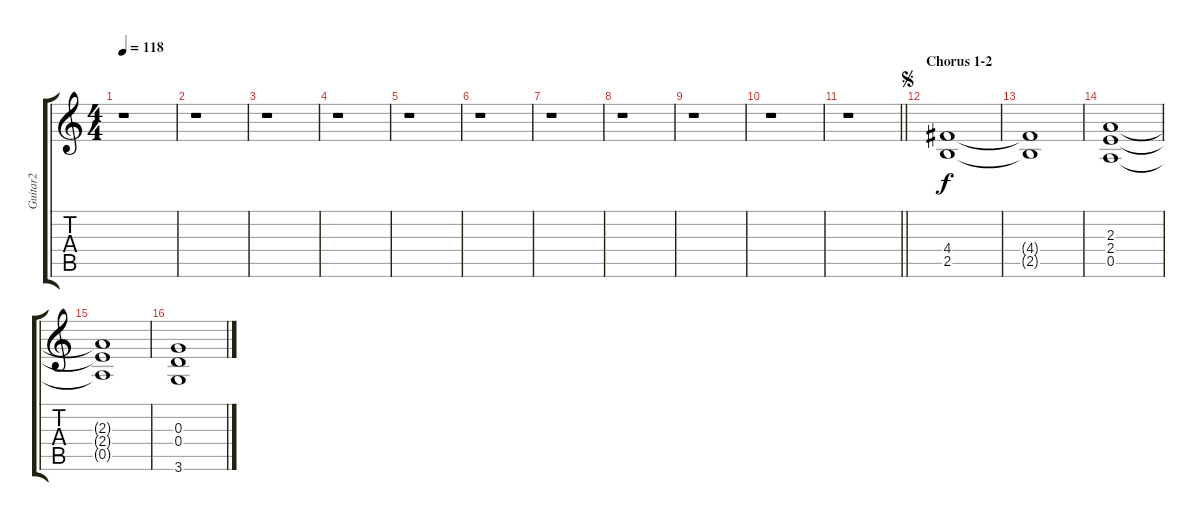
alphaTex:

\track ("Guitar2" "Guitar2") {instrument distortionguitar}
\staff {score tabs}
\tuning (E4 B3 G3 D3 A2 E2) {hide}
\ts (4 4)
\tempo 118
\clef g2
\ks c
r.1{dy f} |
r.1 |
r.1 |
r.1 |
r.1 |
r.1 |
r.1 |
r.1 |
r.1 |
r.1 |
\barLineRight lightlight
r.1 |
\section ("" "Chorus 1-2")
\jump segno
(4.4 2.5).1 |
(4.4{t} 2.5{t}).1 |
(2.3 2.4 0.5).1 |
(2.3{t} 2.4{t} 0.5{t}).1 |
(0.3 0.4 3.6).1
